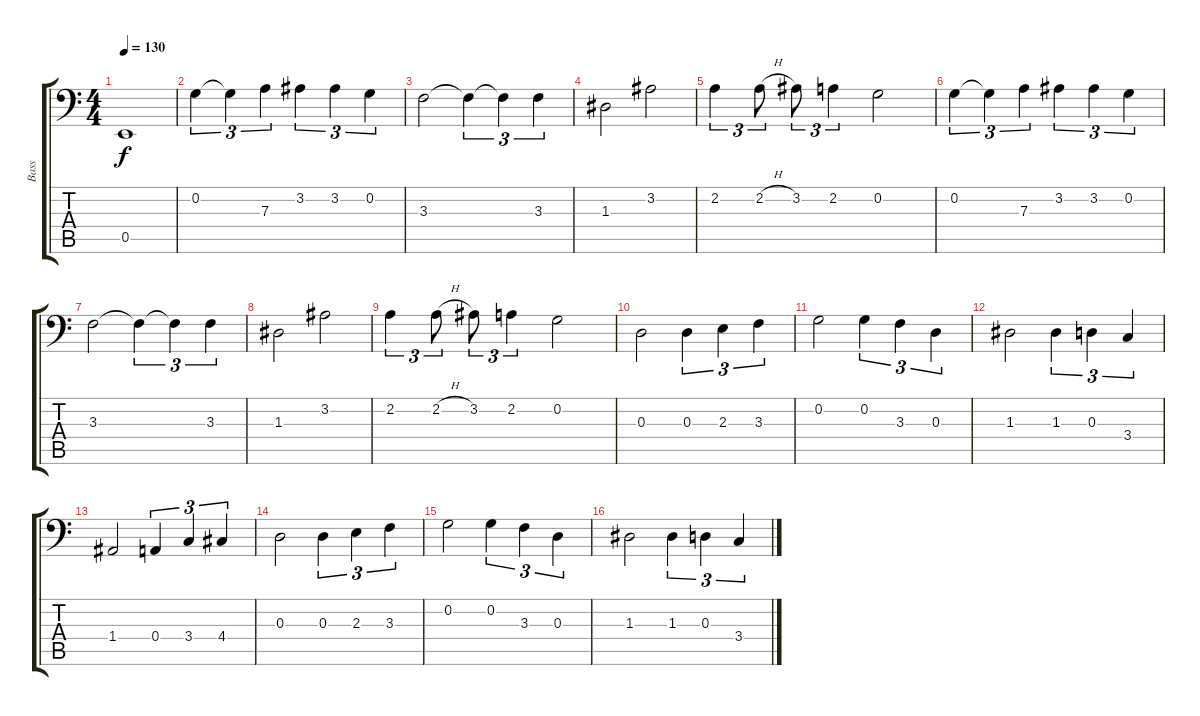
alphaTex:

\track ("Bass" "Bass") {instrument electricbassfinger}
\staff {score tabs}
\tuning (C3 G2 D2 A1 E1 B0) {hide}
\ts (4 4)
\tempo 130
\clef f4
\ks c
0.5.1{dy f} |
0.2.4{tu (3 2) volume 13} 0.2{t}.4{tu (3 2)} 7.3.4{tu (3 2)} 3.2.4{tu (3 2)} 3.2.4{tu (3 2)} 0.2.4{tu (3 2)} |
3.3.2 3.3{t}.4{tu (3 2)} 3.3{t}.4{tu (3 2)} 3.3.4{tu (3 2)} |
1.3.2 3.2.2 |
2.2.4{tu (3 2)} 2.2{h}.8{tu (3 2)} 3.2.8{tu (3 2)} 2.2.4{tu (3 2)} 0.2.2 |
0.2.4{tu (3 2) volume 13} 0.2{t}.4{tu (3 2)} 7.3.4{tu (3 2)} 3.2.4{tu (3 2)} 3.2.4{tu (3 2)} 0.2.4{tu (3 2)} |
3.3.2 3.3{t}.4{tu (3 2)} 3.3{t}.4{tu (3 2)} 3.3.4{tu (3 2)} |
1.3.2 3.2.2 |
2.2.4{tu (3 2)} 2.2{h}.8{tu (3 2)} 3.2.8{tu (3 2)} 2.2.4{tu (3 2)} 0.2.2 |
0.3.2 0.3.4{tu (3 2)} 2.3.4{tu (3 2)} 3.3.4{tu (3 2)} |
0.2.2 0.2.4{tu (3 2)} 3.3.4{tu (3 2)} 0.3.4{tu (3 2)} |
1.3.2 1.3.4{tu (3 2)} 0.3.4{tu (3 2)} 3.4.4{tu (3 2)} |
1.4.2 0.4.4{tu (3 2)} 3.4.4{tu (3 2)} 4.4.4{tu (3 2)} |
0.3.2 0.3.4{tu (3 2)} 2.3.4{tu (3 2)} 3.3.4{tu (3 2)} |
0.2.2 0.2.4{tu (3 2)} 3.3.4{tu (3 2)} 0.3.4{tu (3 2)} |
1.3.2 1.3.4{tu (3 2)} 0.3.4{tu (3 2)} 3.4.4{tu (3 2)}
